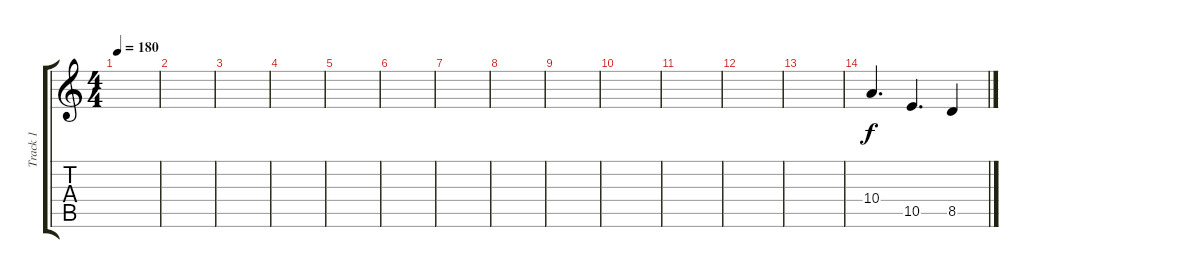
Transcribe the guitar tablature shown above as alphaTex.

\track ("Track 1" "Track 1") {instrument distortionguitar}
\staff {score tabs}
\tuning (Db4 Ab3 E3 B2 Gb2 B1) {hide}
\ts (4 4)
\tempo 180
\clef g2
\ks c
|
|
|
|
|
|
|
|
|
|
|
|
|
10.4.4{d} 10.5.4{d} 8.5.4
